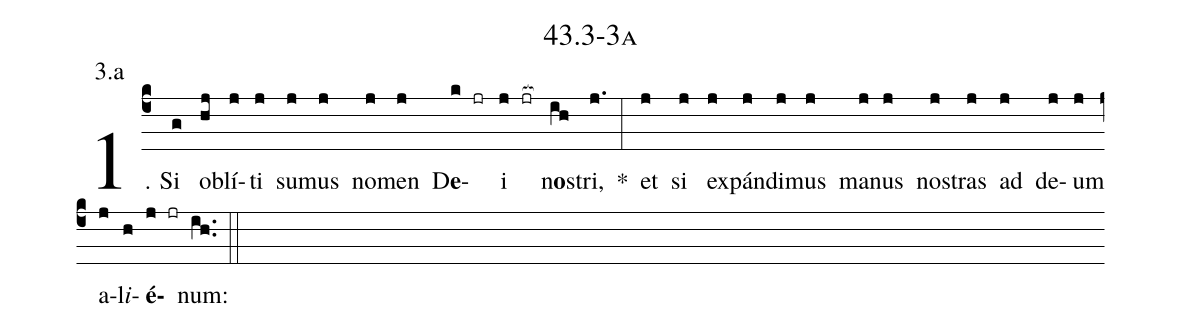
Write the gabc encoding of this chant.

name: 43.3-3a;
annotation: 3.a;
%%
(c4)1. Si(g) ob(hj)lí(j)ti(j) su(j)mus(j) no(j)men(j) D<b>e</b>(k jr)i(j jr[ocb:1{]) n<b>o</b>s(ih[ocb:0}])tri,(j.) *(:) et(j) si(j) ex(j)pán(j)di(j)mus(j) ma(j)nus(j) nos(j)tras(j) ad(j) de(j)um(j) a(j)l<i>i</i>(h)<b>é</b>(j jr)num:(ih..) (::)
